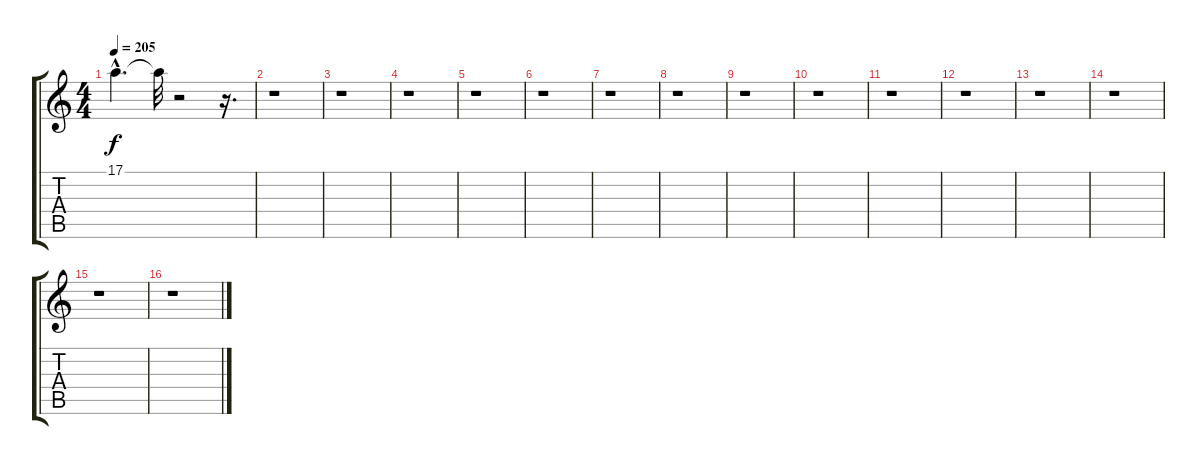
\track "" {instrument acousticgrandpiano}
\staff {score tabs}
\tuning (E4 B3 G3 D3 A2 E2) {hide}
\ts (4 4)
\tempo 205
\clef g2
\ks c
17.1{hac t}.4{d dy f} 17.1{t}.32 r.2 r.16{d} |
r.1 |
r.1 |
r.1 |
r.1 |
r.1 |
r.1 |
r.1 |
r.1 |
r.1 |
r.1 |
r.1 |
r.1 |
r.1 |
r.1 |
r.1
